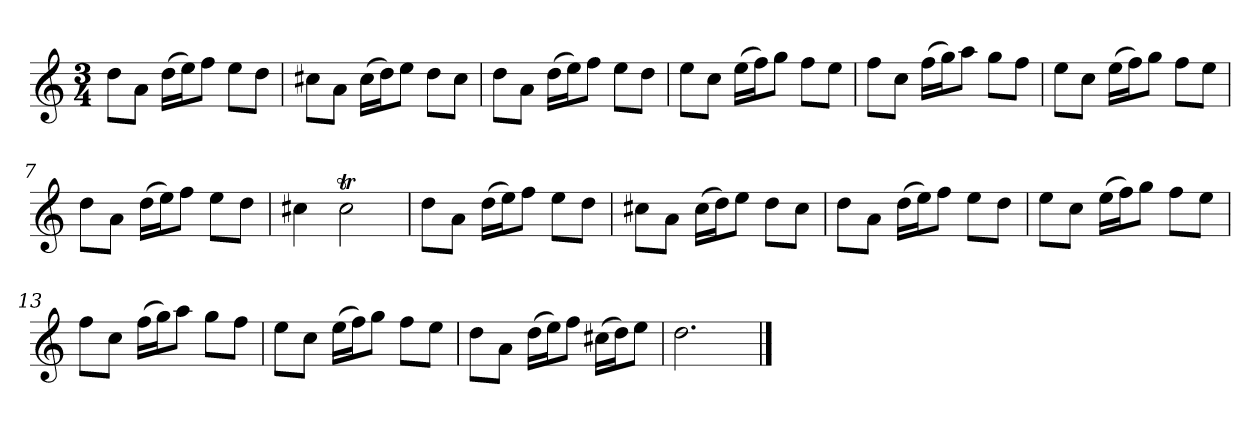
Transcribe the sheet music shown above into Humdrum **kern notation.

**kern
*part1
*staff1
*clefG2
*k[]
*D:dor
*M3/4
*MM120
=1
8dd\L
8a\J
(16dd\LL
16ee\J)
8ff\J
8ee\L
8dd\J
=2
8cc#X\L
8a\J
(16cc#\LL
16dd\J)
8ee\J
8dd\L
8cc#\J
=3
8dd\L
8a\J
(16dd\LL
16ee\J)
8ff\J
8ee\L
8dd\J
=4
8ee\L
8cc\J
(16ee\LL
16ff\J)
8gg\J
8ff\L
8ee\J
=5
8ff\L
8cc\J
(16ff\LL
16gg\J)
8aa\J
8gg\L
8ff\J
=6
8ee\L
8cc\J
(16ee\LL
16ff\J)
8gg\J
8ff\L
8ee\J
=7
8dd\L
8a\J
(16dd\LL
16ee\J)
8ff\J
8ee\L
8dd\J
=8
4cc#X
2cc#t
=9
8dd\L
8a\J
(16dd\LL
16ee\J)
8ff\J
8ee\L
8dd\J
=10
8cc#X\L
8a\J
(16cc#\LL
16dd\J)
8ee\J
8dd\L
8cc#\J
=11
8dd\L
8a\J
(16dd\LL
16ee\J)
8ff\J
8ee\L
8dd\J
=12
8ee\L
8cc\J
(16ee\LL
16ff\J)
8gg\J
8ff\L
8ee\J
=13
8ff\L
8cc\J
(16ff\LL
16gg\J)
8aa\J
8gg\L
8ff\J
=14
8ee\L
8cc\J
(16ee\LL
16ff\J)
8gg\J
8ff\L
8ee\J
=15
8dd\L
8a\J
(16dd\LL
16ee\J)
8ff\J
(16cc#X\LL
16dd\J)
8ee\J
=16
2.dd
==
*-
